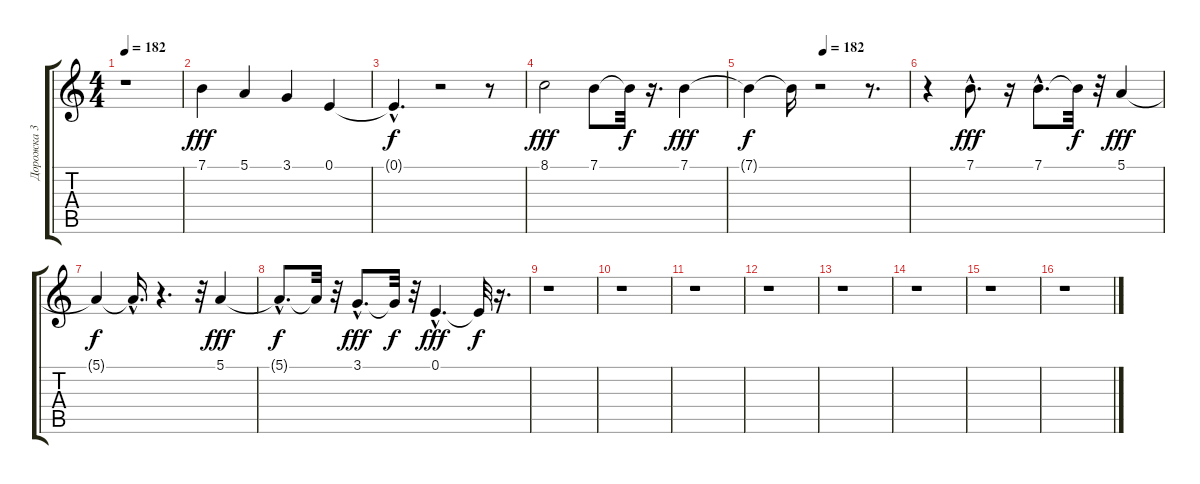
\track ("Дорожка 3" "Дорожка 3") {instrument clarinet}
\staff {score tabs}
\tuning (E4 B3 G3 D3 A2 E2) {hide}
\ts (4 4)
\tempo 182
\clef g2
\ks c
r.1{dy f} |
7.1.4{dy fff} 5.1.4 3.1.4 0.1.4 |
0.1{hac t}.4{d dy f} r.2 r.8 |
8.1.2{dy fff} 7.1.8 7.1{t}.32{dy f} r.16{d} 7.1.4{dy fff} |
\tempo (182 0.46875)
7.1{t}.4{dy f} 7.1{t}.16 r.2 r.8{d} |
r.4 7.1{hac}.8{d dy fff} r.16 7.1{hac}.8{d} 7.1{t}.32{dy f} r.32 5.1.4{dy fff} |
5.1{t}.4{dy f} 5.1{hac t}.16{d} r.4{d} r.32 5.1.4{dy fff} |
5.1{hac t}.8{d dy f} 5.1{t}.32 r.32 3.1{hac}.8{d dy fff} 3.1{t}.32{dy f} r.32 0.1{hac}.4{d dy fff} 0.1{t}.32{dy f} r.16{d} |
r.1 |
r.1 |
r.1 |
r.1 |
r.1 |
r.1 |
r.1 |
r.1
